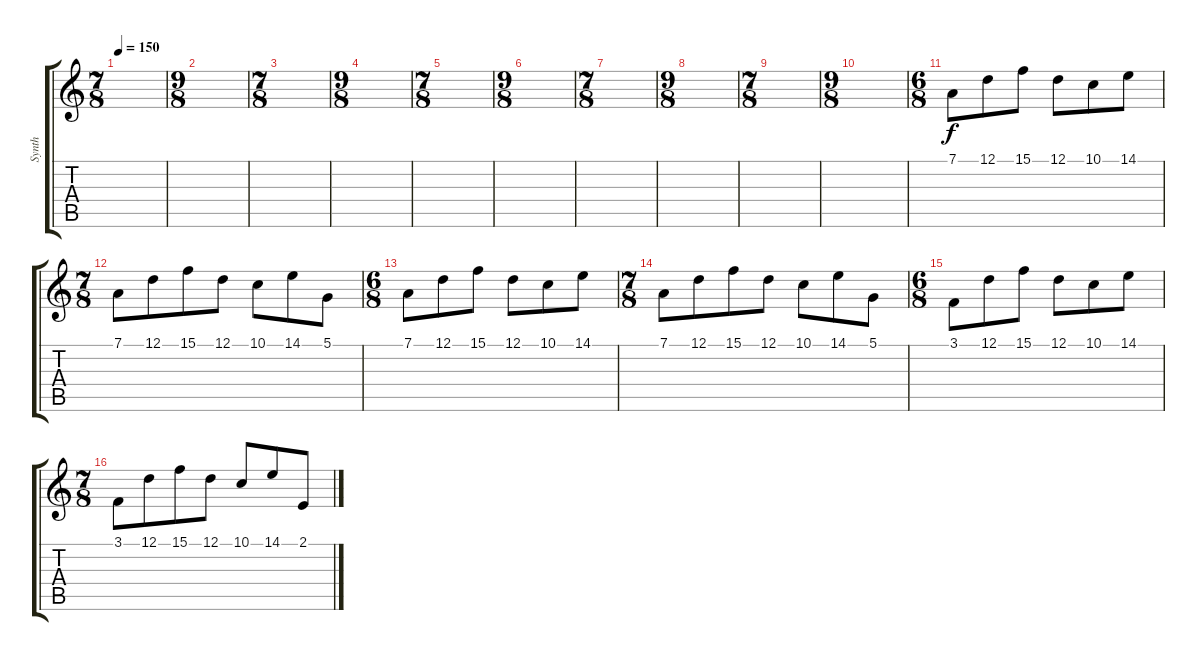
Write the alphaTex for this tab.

\track ("Synth" "Synth") {instrument lead2sawtooth}
\staff {score tabs}
\tuning (D4 A3 F3 C3 G2 C2) {hide}
\ts (7 8)
\tempo 150
\clef g2
\ks c
|
\ts (9 8)
|
\ts (7 8)
|
\ts (9 8)
|
\ts (7 8)
|
\ts (9 8)
|
\ts (7 8)
|
\ts (9 8)
|
\ts (7 8)
|
\ts (9 8)
|
\ts (6 8)
7.1.8 12.1.8 15.1.8 12.1.8 10.1.8 14.1.8 |
\ts (7 8)
7.1.8 12.1.8 15.1.8 12.1.8 10.1.8 14.1.8 5.1.8 |
\ts (6 8)
7.1.8 12.1.8 15.1.8 12.1.8 10.1.8 14.1.8 |
\ts (7 8)
7.1.8 12.1.8 15.1.8 12.1.8 10.1.8 14.1.8 5.1.8 |
\ts (6 8)
3.1.8 12.1.8 15.1.8 12.1.8 10.1.8 14.1.8 |
\ts (7 8)
3.1.8 12.1.8 15.1.8 12.1.8 10.1.8 14.1.8 2.1.8
